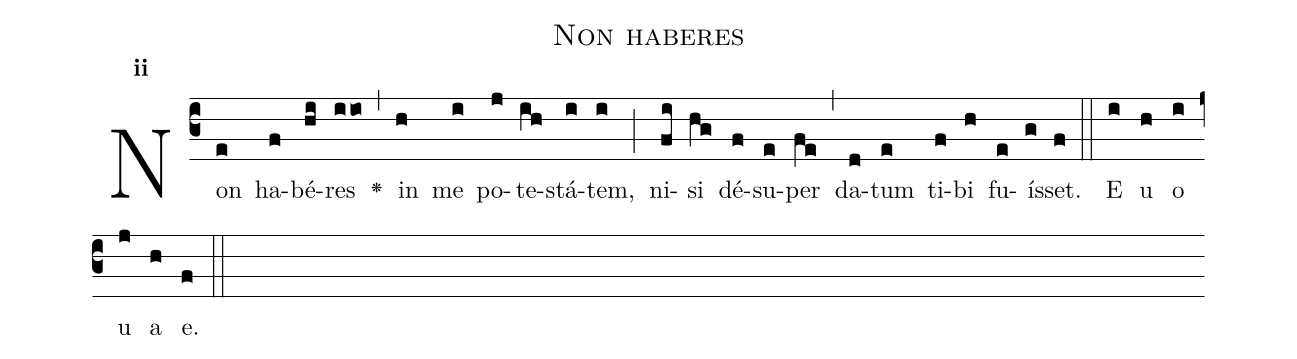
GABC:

name:Non haberes;
office-part:Antiphona;
mode:2;
%%
initial-style: 1;
name: Non haberes
book: Antiphonae & Responsoria/Tomus II, p. 115;
occasion: Hebdomada Sancta Feria II;
office-part: Vesperae Ant E;
user-notes: ;
commentary: ;
annotation: 2*a;
centering-scheme: english;
fontsize: 12;
font: OFLSortsMillGoudy;
height: 11;
width: 4.5;
%%
(c3)Non(e) ha(f)bé(hi)res(iio) <v>\greheightstar</v>(,) in(h) me(i) po(j)te(ih)stá(i)tem,(i) (;) ni(fi)si(hg) dé(f)su(e)per(fe) (,) da(d)tum(e) ti(f)bi(h) fu(e)ís(g)set.(f) (::)
E(i) u(h) o(i) u(j) a(h) e.(f) (::)
